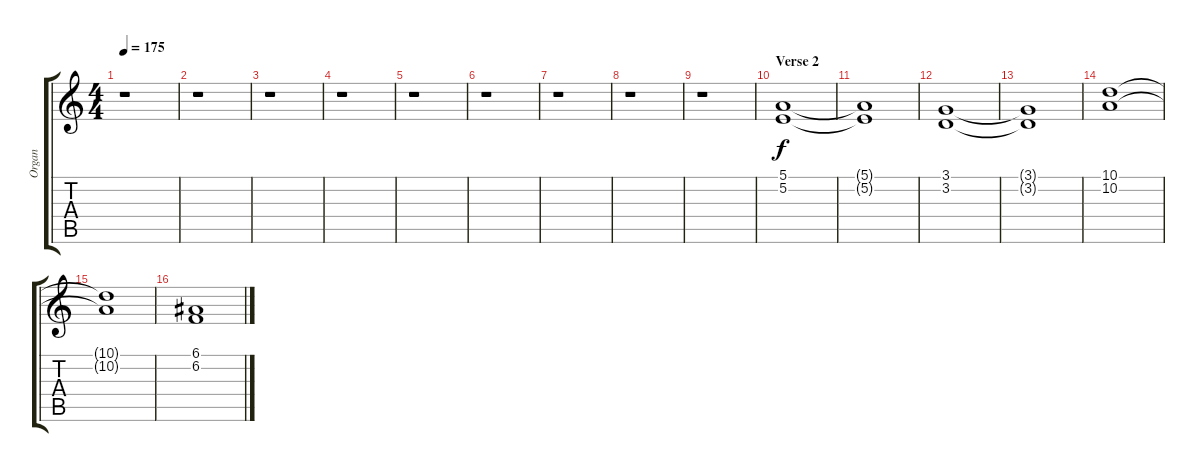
\track ("Organ" "Organ") {instrument choiraahs}
\staff {score tabs}
\tuning (E4 B3 G3 D3 A2 E2) {hide}
\ts (4 4)
\tempo 175
\clef g2
\ks c
r.1{dy f} |
r.1 |
r.1 |
r.1 |
r.1 |
r.1 |
r.1 |
r.1 |
r.1 |
\section ("" "Verse 2")
(5.1 5.2).1 |
(5.1{t} 5.2{t}).1 |
(3.1 3.2).1 |
(3.1{t} 3.2{t}).1 |
(10.1 10.2).1 |
(10.1{t} 10.2{t}).1 |
(6.1 6.2).1
